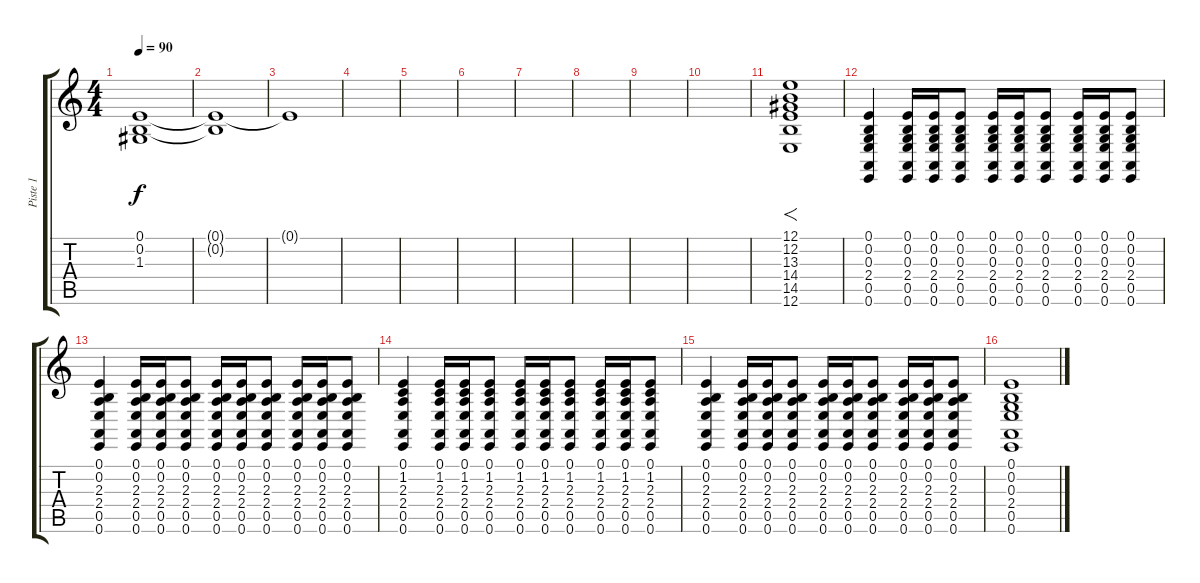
\track ("Piste 1" "Piste 1") {instrument fiddle}
\staff {score tabs}
\tuning (E4 B3 G3 D3 A2 E2) {hide}
\ts (4 4)
\tempo 90
\clef g2
\ks c
(0.1{t} 0.2{t} 1.3{t}).1{dy f} |
(0.1{t} 0.2{t}).1 |
0.1{t}.1 |
|
|
|
|
|
|
|
(12.1 12.2 13.3 14.4 14.5 12.6).1{f} |
(0.1 0.2 0.3 2.4 0.5 0.6).4 (0.1 0.2 0.3 2.4 0.5 0.6).16 (0.1 0.2 0.3 2.4 0.5 0.6).16 (0.1 0.2 0.3 2.4 0.5 0.6).8 (0.1 0.2 0.3 2.4 0.5 0.6).16 (0.1 0.2 0.3 2.4 0.5 0.6).16 (0.1 0.2 0.3 2.4 0.5 0.6).8 (0.1 0.2 0.3 2.4 0.5 0.6).16 (0.1 0.2 0.3 2.4 0.5 0.6).16 (0.1 0.2 0.3 2.4 0.5 0.6).8 |
(0.1 0.2 2.3 2.4 0.5 0.6).4 (0.1 0.2 2.3 2.4 0.5 0.6).16 (0.1 0.2 2.3 2.4 0.5 0.6).16 (0.1 0.2 2.3 2.4 0.5 0.6).8 (0.1 0.2 2.3 2.4 0.5 0.6).16 (0.1 0.2 2.3 2.4 0.5 0.6).16 (0.1 0.2 2.3 2.4 0.5 0.6).8 (0.1 0.2 2.3 2.4 0.5 0.6).16 (0.1 0.2 2.3 2.4 0.5 0.6).16 (0.1 0.2 2.3 2.4 0.5 0.6).8 |
(0.1 1.2 2.3 2.4 0.5 0.6).4 (0.1 1.2 2.3 2.4 0.5 0.6).16 (0.1 1.2 2.3 2.4 0.5 0.6).16 (0.1 1.2 2.3 2.4 0.5 0.6).8 (0.1 1.2 2.3 2.4 0.5 0.6).16 (0.1 1.2 2.3 2.4 0.5 0.6).16 (0.1 1.2 2.3 2.4 0.5 0.6).8 (0.1 1.2 2.3 2.4 0.5 0.6).16 (0.1 1.2 2.3 2.4 0.5 0.6).16 (0.1 1.2 2.3 2.4 0.5 0.6).8 |
(0.1 0.2 2.3 2.4 0.5 0.6).4 (0.1 0.2 2.3 2.4 0.5 0.6).16 (0.1 0.2 2.3 2.4 0.5 0.6).16 (0.1 0.2 2.3 2.4 0.5 0.6).8 (0.1 0.2 2.3 2.4 0.5 0.6).16 (0.1 0.2 2.3 2.4 0.5 0.6).16 (0.1 0.2 2.3 2.4 0.5 0.6).8 (0.1 0.2 2.3 2.4 0.5 0.6).16 (0.1 0.2 2.3 2.4 0.5 0.6).16 (0.1 0.2 2.3 2.4 0.5 0.6).8 |
(0.1 0.2 0.3 2.4 0.5 0.6).1
